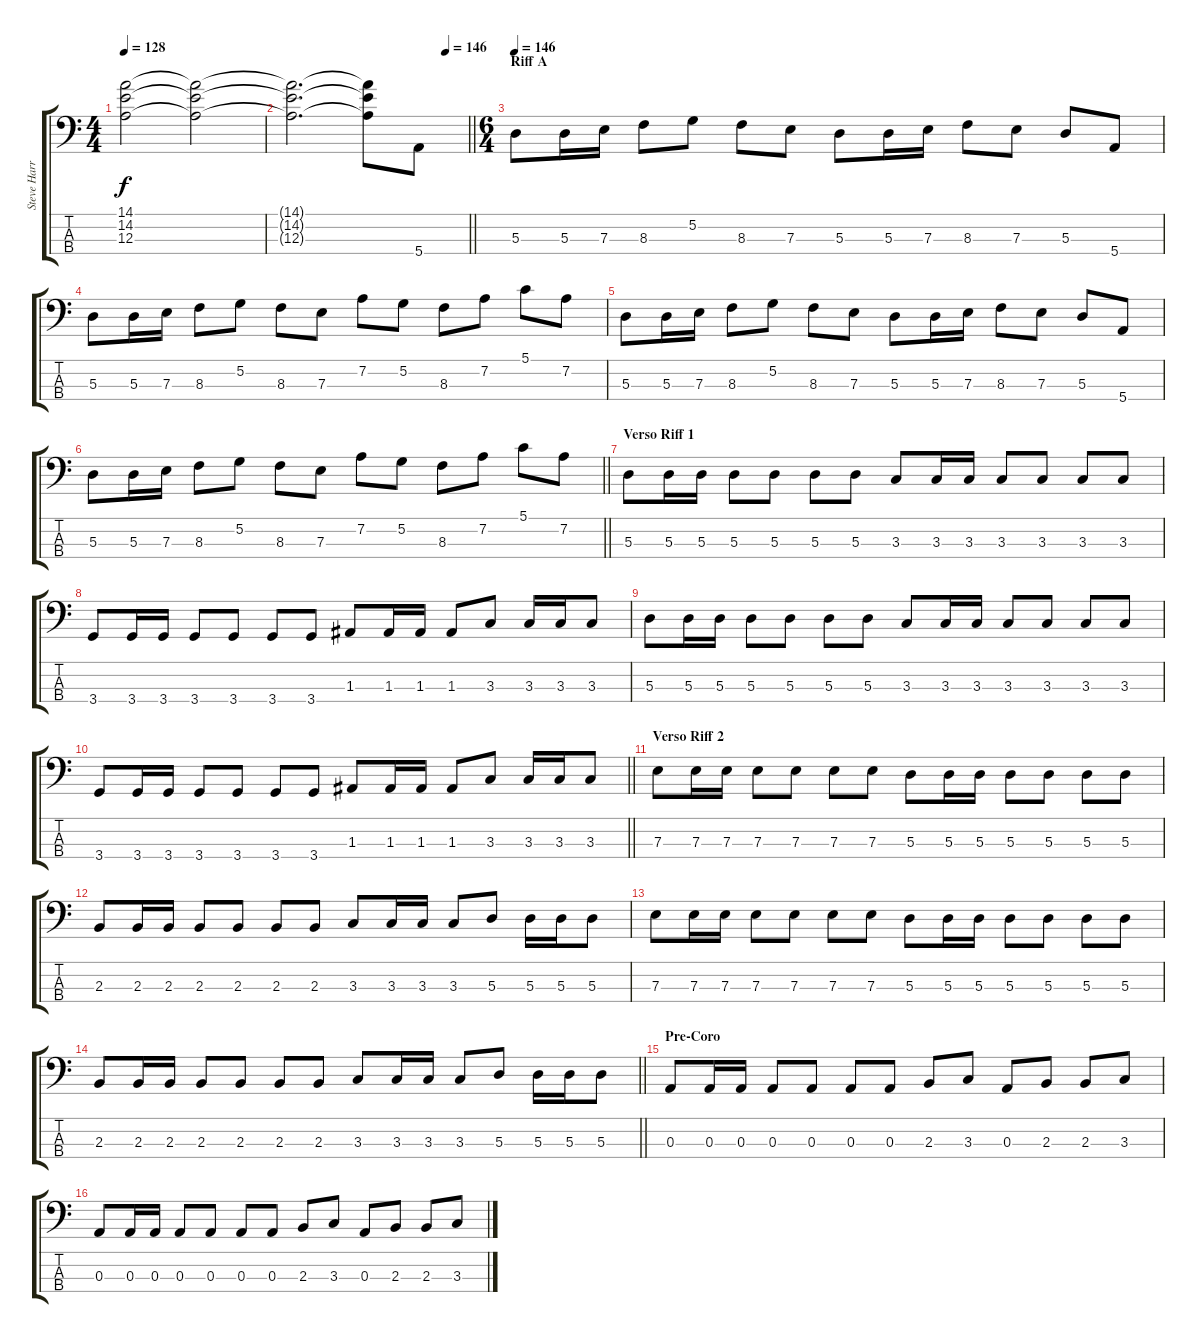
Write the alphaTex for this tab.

\track ("Steve Harris" "Steve Harr") {instrument electricbassfinger}
\staff {score tabs}
\tuning (G2 D2 A1 E1) {hide}
\ts (4 4)
\tempo 128
\clef f4
\ks c
(14.1{t} 14.2{t} 12.3{t}).2{dy f} (14.1{t} 14.2{t} 12.3{t}).2{volume 8} |
\tempo (146 0.875)
\barLineRight lightlight
(14.1{t} 14.2{t} 12.3{t}).2{d} (14.1{t} 14.2{t} 12.3{t}).8 5.4.8{volume 16} |
\ts (6 4)
\section ("" "Riff A")
\tempo 146
5.3.8{volume 16} 5.3.16 7.3.16 8.3.8 5.2.8 8.3.8 7.3.8 5.3.8 5.3.16 7.3.16 8.3.8 7.3.8 5.3.8 5.4.8 |
5.3.8 5.3.16 7.3.16 8.3.8 5.2.8 8.3.8 7.3.8 7.2.8 5.2.8 8.3.8 7.2.8 5.1.8 7.2.8 |
5.3.8 5.3.16 7.3.16 8.3.8 5.2.8 8.3.8 7.3.8 5.3.8 5.3.16 7.3.16 8.3.8 7.3.8 5.3.8 5.4.8 |
\barLineRight lightlight
5.3.8 5.3.16 7.3.16 8.3.8 5.2.8 8.3.8 7.3.8 7.2.8 5.2.8 8.3.8 7.2.8 5.1.8 7.2.8 |
\section ("" "Verso Riff 1")
5.3.8 5.3.16 5.3.16 5.3.8 5.3.8 5.3.8 5.3.8 3.3.8 3.3.16 3.3.16 3.3.8 3.3.8 3.3.8 3.3.8 |
3.4.8 3.4.16 3.4.16 3.4.8 3.4.8 3.4.8 3.4.8 1.3.8 1.3.16 1.3.16 1.3.8 3.3.8 3.3.16 3.3.16 3.3.8 |
5.3.8 5.3.16 5.3.16 5.3.8 5.3.8 5.3.8 5.3.8 3.3.8 3.3.16 3.3.16 3.3.8 3.3.8 3.3.8 3.3.8 |
\barLineRight lightlight
3.4.8 3.4.16 3.4.16 3.4.8 3.4.8 3.4.8 3.4.8 1.3.8 1.3.16 1.3.16 1.3.8 3.3.8 3.3.16 3.3.16 3.3.8 |
\section ("" "Verso Riff 2")
7.3.8 7.3.16 7.3.16 7.3.8 7.3.8 7.3.8 7.3.8 5.3.8 5.3.16 5.3.16 5.3.8 5.3.8 5.3.8 5.3.8 |
2.3.8 2.3.16 2.3.16 2.3.8 2.3.8 2.3.8 2.3.8 3.3.8 3.3.16 3.3.16 3.3.8 5.3.8 5.3.16 5.3.16 5.3.8 |
7.3.8 7.3.16 7.3.16 7.3.8 7.3.8 7.3.8 7.3.8 5.3.8 5.3.16 5.3.16 5.3.8 5.3.8 5.3.8 5.3.8 |
\barLineRight lightlight
2.3.8 2.3.16 2.3.16 2.3.8 2.3.8 2.3.8 2.3.8 3.3.8 3.3.16 3.3.16 3.3.8 5.3.8 5.3.16 5.3.16 5.3.8 |
\section ("" "Pre-Coro")
0.3.8 0.3.16 0.3.16 0.3.8 0.3.8 0.3.8 0.3.8 2.3.8 3.3.8 0.3.8 2.3.8 2.3.8 3.3.8 |
0.3.8 0.3.16 0.3.16 0.3.8 0.3.8 0.3.8 0.3.8 2.3.8 3.3.8 0.3.8 2.3.8 2.3.8 3.3.8
